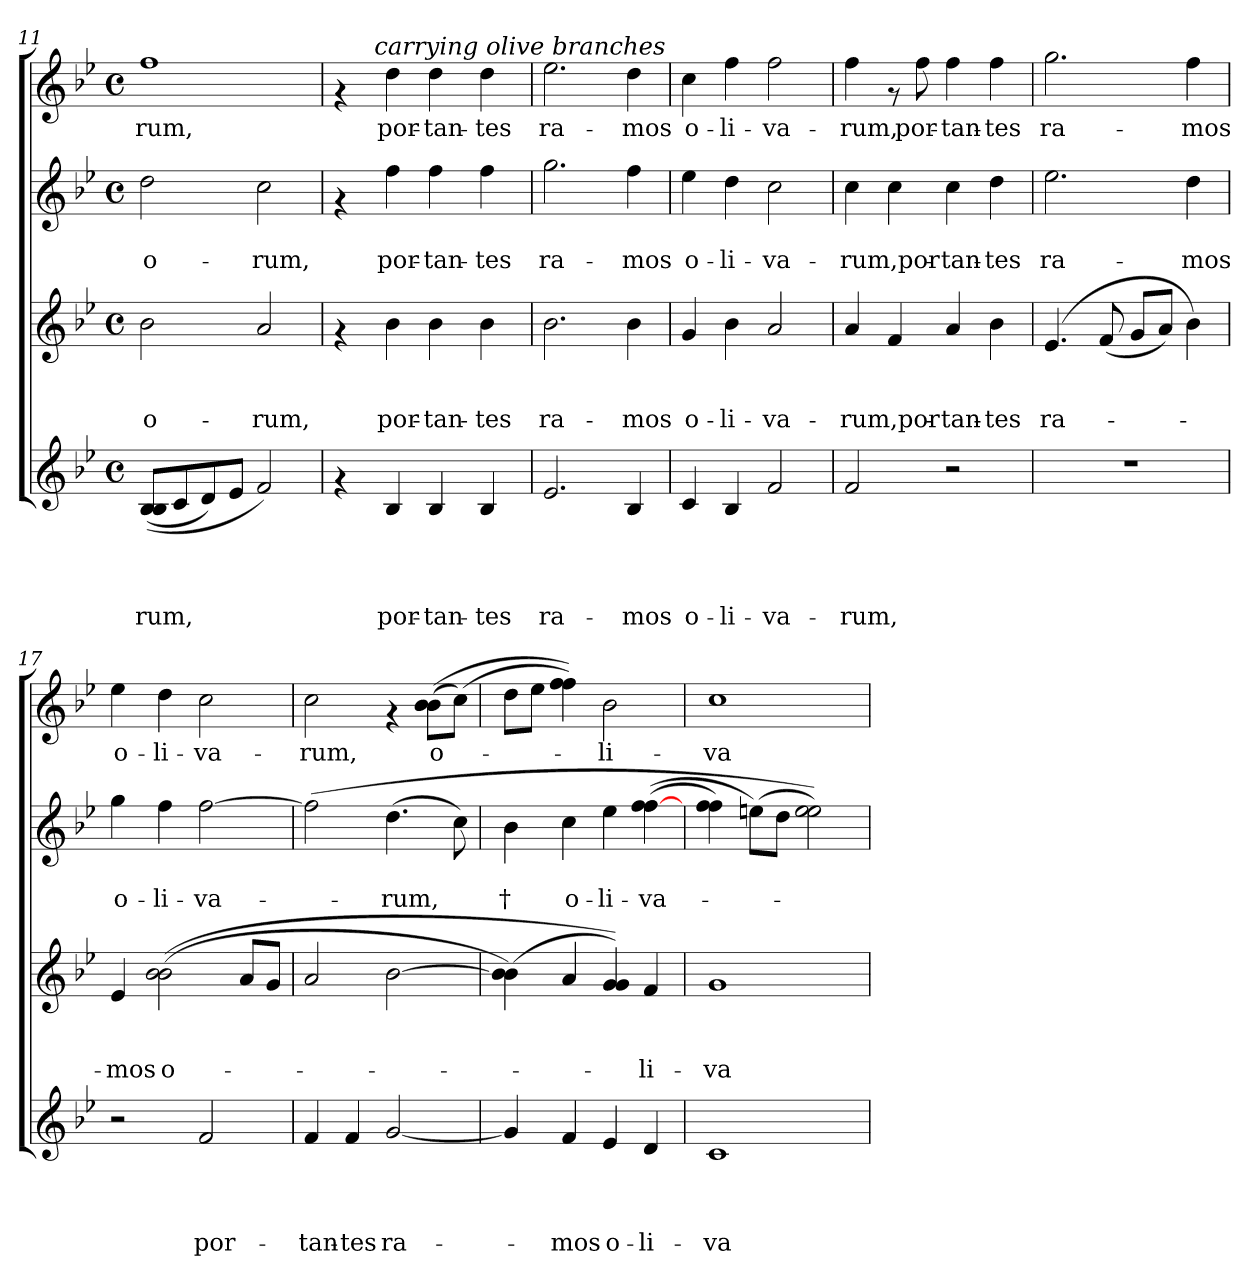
**kern	**text	**text	**text	**text	**kern	**text	**text	**text	**kern	**text	**text	**kern	**text
*part4	*part4	*part4	*part4	*part4	*part3	*part3	*part3	*part3	*part2	*part2	*part2	*part1	*part1
*staff4	*staff4	*staff4	*staff4	*staff4	*staff3	*staff3	*staff3	*staff3	*staff2	*staff2	*staff2	*staff1	*staff1
*clefG2	*	*	*	*	*clefG2	*	*	*	*clefG2	*	*	*clefG2	*
*k[b-e-]	*	*	*	*	*k[b-e-]	*	*	*	*k[b-e-]	*	*	*k[b-e-]	*
*B-:	*	*	*	*	*B-:	*	*	*	*B-:	*	*	*B-:	*
*M4/4	*	*	*	*	*M4/4	*	*	*	*M4/4	*	*	*M4/4	*
*met(c)	*	*	*	*	*met(c)	*	*	*	*met(c)	*	*	*met(c)	*
=11	=11	=11	=11	=11	=11	=11	=11	=11	=11	=11	=11	=11	=11
!	!	!	!	!LO:LY:b	!	!	!	!LO:LY:b	!	!	!LO:LY:b	!	!LO:LY:b
(>(>8B-/ 8B-/L	.	.	.	-rum,	2b-\	.	.	-o-	2dd\	.	-o-	1ff	-rum,
8c/	.	.	.	.	.	.	.	.	.	.	.	.	.
8d/)	.	.	.	.	.	.	.	.	.	.	.	.	.
8e-/J	.	.	.	.	.	.	.	.	.	.	.	.	.
!	!	!	!	!	!	!	!	!LO:LY:b	!	!	!LO:LY:b	!	!
2f/)	.	.	.	.	2a/	.	.	-rum,	2cc\	.	-rum,	.	.
=12	=12	=12	=12	=12	=12	=12	=12	=12	=12	=12	=12	=12	=12
*	*	*	*	*	*	*	*	*	*	*	*	*^	*
4rf	.	.	.	.	4rf	.	.	.	4rf	.	.	4rf	8..ryy	.
!	!	!	!	!	!	!	!	!	!	!	!	!	!LO:TX:a:i:t=carrying olive branches	!
.	.	.	.	.	.	.	.	.	.	.	.	.	2ryy	.
!	!	!	!	!LO:LY:b	!	!	!	!LO:LY:b	!	!	!LO:LY:b	!	!	!LO:LY:b
4B-/	.	.	.	por-	4b-\	.	.	por-	4ff\	.	por-	4dd\	.	por-
!	!	!	!	!LO:LY:b	!	!	!	!LO:LY:b	!	!	!LO:LY:b	!	!	!LO:LY:b
4B-/	.	.	.	-tan-	4b-\	.	.	-tan-	4ff\	.	-tan-	4dd\	.	-tan-
.	.	.	.	.	.	.	.	.	.	.	.	.	4ryy	.
!	!	!	!	!LO:LY:b	!	!	!	!LO:LY:b	!	!	!LO:LY:b	!	!	!LO:LY:b
4B-/	.	.	.	-tes	4b-\	.	.	-tes	4ff\	.	-tes	4dd\	.	-tes
.	.	.	.	.	.	.	.	.	.	.	.	.	32ryy	.
=13	=13	=13	=13	=13	=13	=13	=13	=13	=13	=13	=13	=13	=13	=13
!	!	!	!	!LO:LY:b	!	!	!	!LO:LY:b	!	!	!LO:LY:b	!	!	!LO:LY:b
*	*	*	*	*	*	*	*	*	*	*	*	*v	*v	*
2.e-/	.	.	.	ra-	2.b-\	.	.	ra-	2.gg\	.	ra-	2.ee-\	ra-
!	!	!	!	!LO:LY:b	!	!	!	!LO:LY:b	!	!	!LO:LY:b	!	!LO:LY:b
4B-/	.	.	.	-mos	4b-\	.	.	-mos	4ff\	.	-mos	4dd\	-mos
=14	=14	=14	=14	=14	=14	=14	=14	=14	=14	=14	=14	=14	=14
!	!	!	!	!LO:LY:b	!	!	!	!LO:LY:b	!	!	!LO:LY:b	!	!LO:LY:b
4c/	.	.	.	o-	4g/	.	.	o-	4ee-\	.	o-	4cc\	o-
!	!	!	!	!LO:LY:b	!	!	!	!LO:LY:b	!	!	!LO:LY:b	!	!LO:LY:b
4B-/	.	.	.	-li-	4b-\	.	.	-li-	4dd\	.	-li-	4ff\	-li-
!	!	!	!	!LO:LY:b	!	!	!	!LO:LY:b	!	!	!LO:LY:b	!	!LO:LY:b
2f/	.	.	.	-va-	2a/	.	.	-va-	2cc\	.	-va-	2ff\	-va-
!!LO:PB:g=z
=15	=15	=15	=15	=15	=15	=15	=15	=15	=15	=15	=15	=15	=15
!	!	!	!	!LO:LY:b	!	!	!	!LO:LY:b	!	!	!LO:LY:b	!	!LO:LY:b
2f/	.	.	.	-rum,	4a/	.	.	-rum,por-	4cc\	.	-rum,por-	4ff\	-rum,
.	.	.	.	.	4f/	.	.	.	4cc\	.	.	8rf	.
!	!	!	!	!	!	!	!	!	!	!	!	!	!LO:LY:b
.	.	.	.	.	.	.	.	.	.	.	.	8ff\	por-
!	!	!	!	!	!	!	!	!LO:LY:b	!	!	!LO:LY:b	!	!LO:LY:b
2r	.	.	.	.	4a/	.	.	-tan-	4cc\	.	-tan-	4ff\	-tan-
!	!	!	!	!	!	!	!	!LO:LY:b	!	!	!LO:LY:b	!	!LO:LY:b
.	.	.	.	.	4b-\	.	.	-tes	4dd\	.	-tes	4ff\	-tes
=16	=16	=16	=16	=16	=16	=16	=16	=16	=16	=16	=16	=16	=16
!	!	!	!	!	!	!	!	!LO:LY:b	!	!	!LO:LY:b	!	!LO:LY:b
1r	.	.	.	.	(>4.e-/	.	.	ra-	2.ee-\	.	ra-	2.gg\	ra-
.	.	.	.	.	(8f/	.	.	.	.	.	.	.	.
.	.	.	.	.	8g/L	.	.	.	.	.	.	.	.
.	.	.	.	.	8a/J)	.	.	.	.	.	.	.	.
!	!	!	!	!	!	!	!	!	!	!	!LO:LY:b	!	!LO:LY:b
.	.	.	.	.	4b-\)	.	.	.	4dd\	.	-mos	4ff\	-mos
=17	=17	=17	=17	=17	=17	=17	=17	=17	=17	=17	=17	=17	=17
!	!	!	!	!	!	!	!	!LO:LY:b	!	!	!LO:LY:b	!	!LO:LY:b
2r	.	.	.	.	4e-/	.	.	-mos	4gg\	.	o-	4ee-\	o-
!	!	!	!	!	!	!	!	!LO:LY:b	!	!	!LO:LY:b	!	!LO:LY:b
.	.	.	.	.	(>(>2b-\ 2b-\	.	.	o-	4ff\	.	-li-	4dd\	-li-
!	!	!	!	!LO:LY:b	!	!	!	!	!	!	!LO:LY:b	!	!LO:LY:b
2f/	.	.	.	por-	.	.	.	.	[>2ff\	.	-va-	2cc\	-va-
.	.	.	.	.	8a/L	.	.	.	.	.	.	.	.
.	.	.	.	.	8g/J	.	.	.	.	.	.	.	.
=18	=18	=18	=18	=18	=18	=18	=18	=18	=18	=18	=18	=18	=18
!	!	!	!	!LO:LY:b	!	!	!	!	!	!	!	!	!LO:LY:b
4f/	.	.	.	-tan-	2a/	.	.	.	(<2ff\]	.	.	2cc\	-rum,
!	!	!	!	!LO:LY:b	!	!	!	!	!	!	!	!	!
4f/	.	.	.	-tes	.	.	.	.	.	.	.	.	.
!	!	!	!	!LO:LY:b	!	!	!	!	!	!	!LO:LY:b	!	!
[<2g/	.	.	.	ra-	[>2b-\	.	.	.	(>4.dd\	.	-rum,	4rf	.
!	!	!	!	!	!	!	!	!	!	!	!	!	!LO:LY:b
.	.	.	.	.	.	.	.	.	.	.	.	(>(>8b-\ 8b-\L	o-
.	.	.	.	.	.	.	.	.	8cc\)	.	.	(>8cc\J)	.
=19	=19	=19	=19	=19	=19	=19	=19	=19	=19	=19	=19	=19	=19
!	!	!	!	!	!	!	!	!	!	!	!LO:LY:b	!	!
4g/]	.	.	.	.	(>4b-\] 4b-\)	.	.	.	4b-\	.	†	8dd\L	.
.	.	.	.	.	.	.	.	.	.	.	.	8ee-\J	.
!	!	!	!	!LO:LY:b	!	!	!	!	!	!	!LO:LY:b	!	!
4f/	.	.	.	-mos	4a/	.	.	.	4cc\	.	o-	4ff\ 4ff\))	.
!	!	!	!	!LO:LY:b	!	!	!	!	!	!	!LO:LY:b	!	!LO:LY:b
4e-/	.	.	.	o-	4g/ 4g/))	.	.	.	4ee-\	.	-li-	2b-\	-li-
!	!	!	!	!LO:LY:b	!	!	!	!LO:LY:b	!	!	!LO:LY:b	!	!
4d/	.	.	.	-li-	4f/	.	.	-li-	(>(>4ff\ 4ff\ [>4ff\	.	-va-	.	.
=20	=20	=20	=20	=20	=20	=20	=20	=20	=20	=20	=20	=20	=20
!	!	!	!	!LO:LY:b	!	!	!	!LO:LY:b	!	!	!	!	!LO:LY:b
1c	.	.	.	-va-	1g	.	.	-va-	4ff\ 4ff\)	.	.	1cc	-va-
.	.	.	.	.	.	.	.	.	(>8een\L)	.	.	.	.
.	.	.	.	.	.	.	.	.	8dd\J	.	.	.	.
.	.	.	.	.	.	.	.	.	2ee\ 2ee\))	.	.	.	.
=	=	=	=	=	=	=	=	=	=	=	=	=	=
*-	*-	*-	*-	*-	*-	*-	*-	*-	*-	*-	*-	*-	*-
